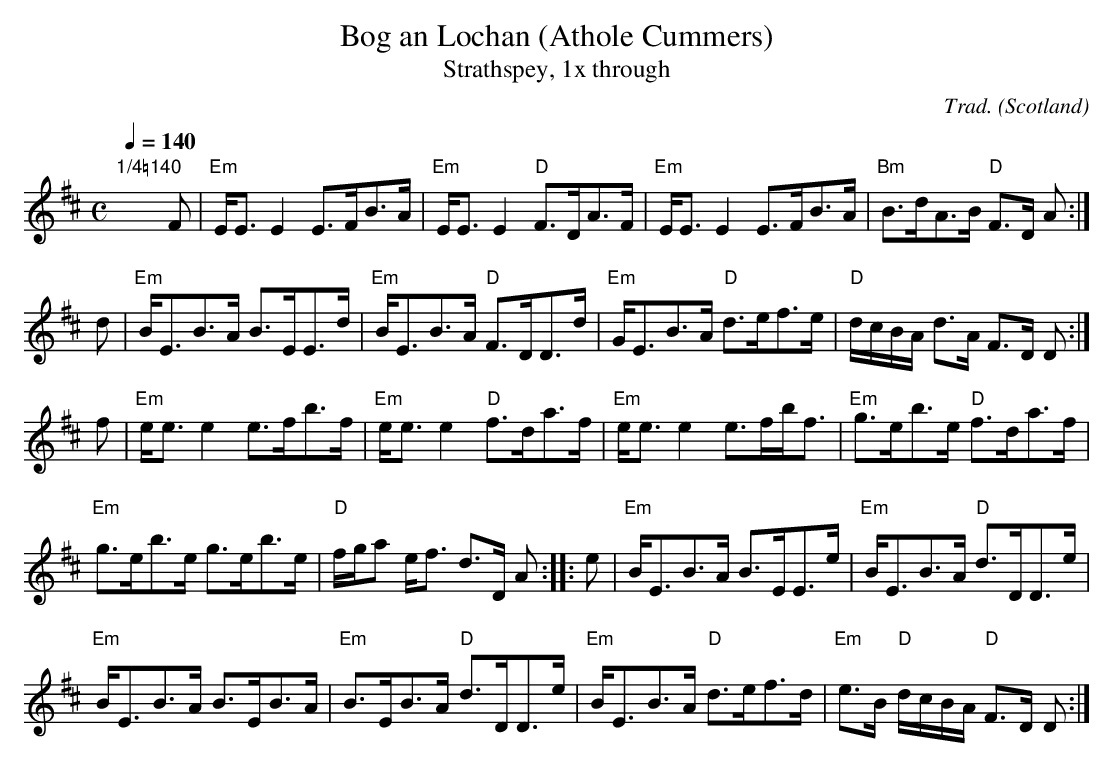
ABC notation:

X:1
T:Bog an Lochan (Athole Cummers)
T:Strathspey, 1x through
C:Trad.
O:Scotland
M:C
Q:1/4=140
K:Edor
"1/4=140"yyyF|"Em"E<E E2 E>FB>A|"Em"E<E E2 "D"F>DA>F|"Em"E<E E2 E>FB>A|"Bm"B>dA>B "D"F>D A:|
d|"Em"B<EB>A B>EE>d|"Em"B<EB>A "D"F>DD>d|"Em"G<EB>A "D"d>ef>e|"D"d/c/B/A/ d>A F>D D:|
f|"Em"e<e e2 e>fb>f|"Em"e<ee2 "D"f>da>f|"Em"e<e e2 e>fb<f|"Em"g>eb>e "D"f>da>f|
"Em"g>eb>e g>eb>e|"D"f/g/a e<f d>D A::e|"Em"B<EB>A B>EE>e|"Em"B<EB>A "D"d>DD>e|
"Em"B<EB>A B>EB>A|"Em"B>EB>A "D"d>DD>e|"Em"B<EB>A "D"d>ef>d|"Em"e>B "D"d/c/B/A/ "D"F>D D:|
